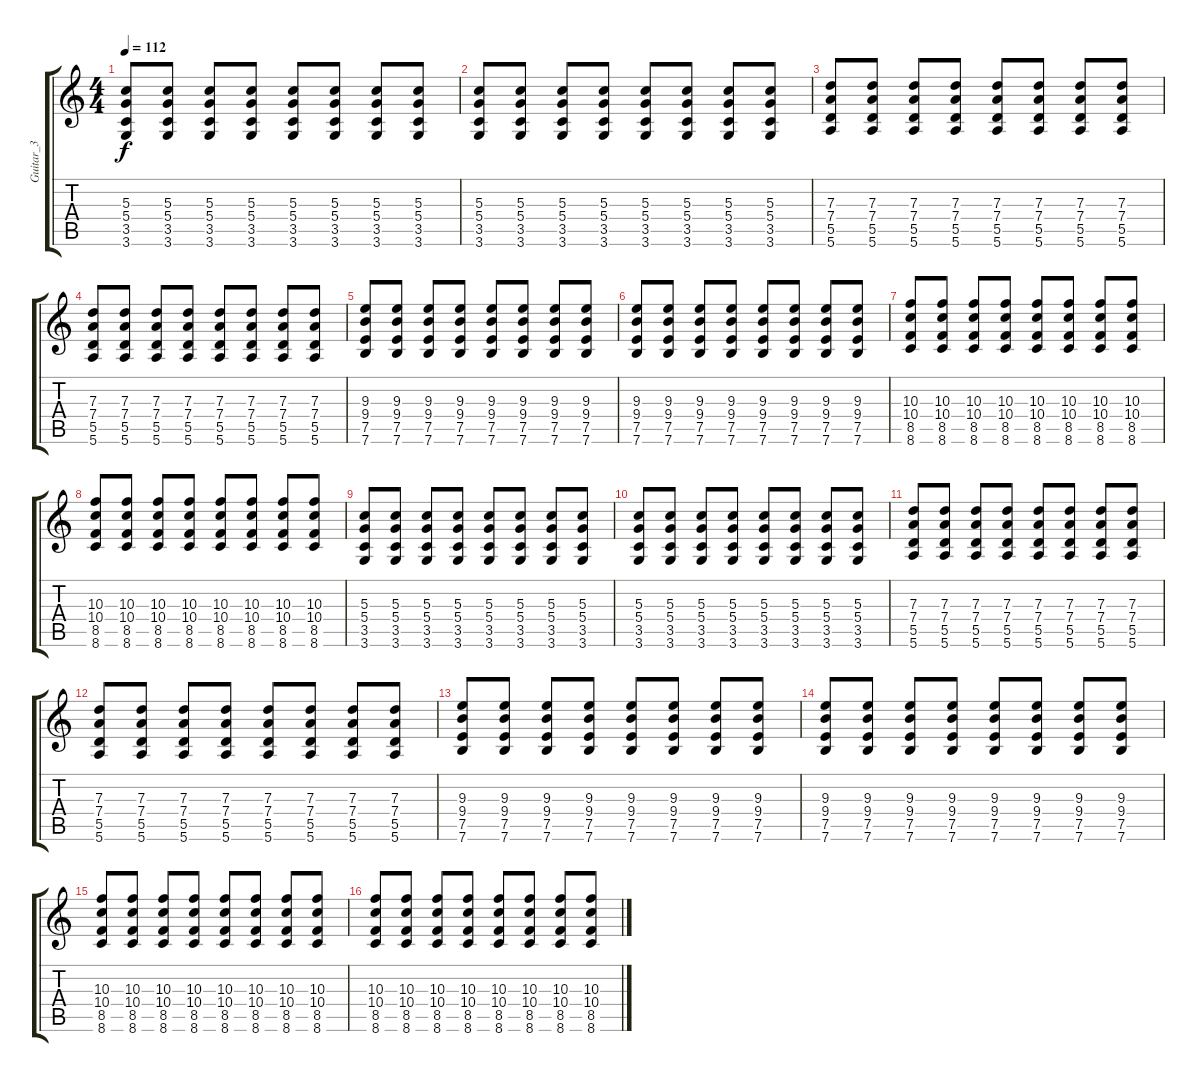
\track ("Guitar_3" "Guitar_3") {instrument overdrivenguitar}
\staff {score tabs}
\tuning (E4 B3 G3 D3 A2 E2) {hide}
\ts (4 4)
\tempo 112
\clef g2
\ks c
(5.3 5.4 3.5 3.6).8{dy f} (5.3 5.4 3.5 3.6).8 (5.3 5.4 3.5 3.6).8 (5.3 5.4 3.5 3.6).8 (5.3 5.4 3.5 3.6).8 (5.3 5.4 3.5 3.6).8 (5.3 5.4 3.5 3.6).8 (5.3 5.4 3.5 3.6).8 |
(5.3 5.4 3.5 3.6).8 (5.3 5.4 3.5 3.6).8 (5.3 5.4 3.5 3.6).8 (5.3 5.4 3.5 3.6).8 (5.3 5.4 3.5 3.6).8 (5.3 5.4 3.5 3.6).8 (5.3 5.4 3.5 3.6).8 (5.3 5.4 3.5 3.6).8 |
(7.3 7.4 5.5 5.6).8 (7.3 7.4 5.5 5.6).8 (7.3 7.4 5.5 5.6).8 (7.3 7.4 5.5 5.6).8 (7.3 7.4 5.5 5.6).8 (7.3 7.4 5.5 5.6).8 (7.3 7.4 5.5 5.6).8 (7.3 7.4 5.5 5.6).8 |
(7.3 7.4 5.5 5.6).8 (7.3 7.4 5.5 5.6).8 (7.3 7.4 5.5 5.6).8 (7.3 7.4 5.5 5.6).8 (7.3 7.4 5.5 5.6).8 (7.3 7.4 5.5 5.6).8 (7.3 7.4 5.5 5.6).8 (7.3 7.4 5.5 5.6).8 |
(9.3 9.4 7.5 7.6).8 (9.3 9.4 7.5 7.6).8 (9.3 9.4 7.5 7.6).8 (9.3 9.4 7.5 7.6).8 (9.3 9.4 7.5 7.6).8 (9.3 9.4 7.5 7.6).8 (9.3 9.4 7.5 7.6).8 (9.3 9.4 7.5 7.6).8 |
(9.3 9.4 7.5 7.6).8 (9.3 9.4 7.5 7.6).8 (9.3 9.4 7.5 7.6).8 (9.3 9.4 7.5 7.6).8 (9.3 9.4 7.5 7.6).8 (9.3 9.4 7.5 7.6).8 (9.3 9.4 7.5 7.6).8 (9.3 9.4 7.5 7.6).8 |
(10.3 10.4 8.5 8.6).8 (10.3 10.4 8.5 8.6).8 (10.3 10.4 8.5 8.6).8 (10.3 10.4 8.5 8.6).8 (10.3 10.4 8.5 8.6).8 (10.3 10.4 8.5 8.6).8 (10.3 10.4 8.5 8.6).8 (10.3 10.4 8.5 8.6).8 |
(10.3 10.4 8.5 8.6).8 (10.3 10.4 8.5 8.6).8 (10.3 10.4 8.5 8.6).8 (10.3 10.4 8.5 8.6).8 (10.3 10.4 8.5 8.6).8 (10.3 10.4 8.5 8.6).8 (10.3 10.4 8.5 8.6).8 (10.3 10.4 8.5 8.6).8 |
(5.3 5.4 3.5 3.6).8 (5.3 5.4 3.5 3.6).8 (5.3 5.4 3.5 3.6).8 (5.3 5.4 3.5 3.6).8 (5.3 5.4 3.5 3.6).8 (5.3 5.4 3.5 3.6).8 (5.3 5.4 3.5 3.6).8 (5.3 5.4 3.5 3.6).8 |
(5.3 5.4 3.5 3.6).8 (5.3 5.4 3.5 3.6).8 (5.3 5.4 3.5 3.6).8 (5.3 5.4 3.5 3.6).8 (5.3 5.4 3.5 3.6).8 (5.3 5.4 3.5 3.6).8 (5.3 5.4 3.5 3.6).8 (5.3 5.4 3.5 3.6).8 |
(7.3 7.4 5.5 5.6).8 (7.3 7.4 5.5 5.6).8 (7.3 7.4 5.5 5.6).8 (7.3 7.4 5.5 5.6).8 (7.3 7.4 5.5 5.6).8 (7.3 7.4 5.5 5.6).8 (7.3 7.4 5.5 5.6).8 (7.3 7.4 5.5 5.6).8 |
(7.3 7.4 5.5 5.6).8 (7.3 7.4 5.5 5.6).8 (7.3 7.4 5.5 5.6).8 (7.3 7.4 5.5 5.6).8 (7.3 7.4 5.5 5.6).8 (7.3 7.4 5.5 5.6).8 (7.3 7.4 5.5 5.6).8 (7.3 7.4 5.5 5.6).8 |
(9.3 9.4 7.5 7.6).8 (9.3 9.4 7.5 7.6).8 (9.3 9.4 7.5 7.6).8 (9.3 9.4 7.5 7.6).8 (9.3 9.4 7.5 7.6).8 (9.3 9.4 7.5 7.6).8 (9.3 9.4 7.5 7.6).8 (9.3 9.4 7.5 7.6).8 |
(9.3 9.4 7.5 7.6).8 (9.3 9.4 7.5 7.6).8 (9.3 9.4 7.5 7.6).8 (9.3 9.4 7.5 7.6).8 (9.3 9.4 7.5 7.6).8 (9.3 9.4 7.5 7.6).8 (9.3 9.4 7.5 7.6).8 (9.3 9.4 7.5 7.6).8 |
(10.3 10.4 8.5 8.6).8 (10.3 10.4 8.5 8.6).8 (10.3 10.4 8.5 8.6).8 (10.3 10.4 8.5 8.6).8 (10.3 10.4 8.5 8.6).8 (10.3 10.4 8.5 8.6).8 (10.3 10.4 8.5 8.6).8 (10.3 10.4 8.5 8.6).8 |
(10.3 10.4 8.5 8.6).8 (10.3 10.4 8.5 8.6).8 (10.3 10.4 8.5 8.6).8 (10.3 10.4 8.5 8.6).8 (10.3 10.4 8.5 8.6).8 (10.3 10.4 8.5 8.6).8 (10.3 10.4 8.5 8.6).8 (10.3 10.4 8.5 8.6).8
